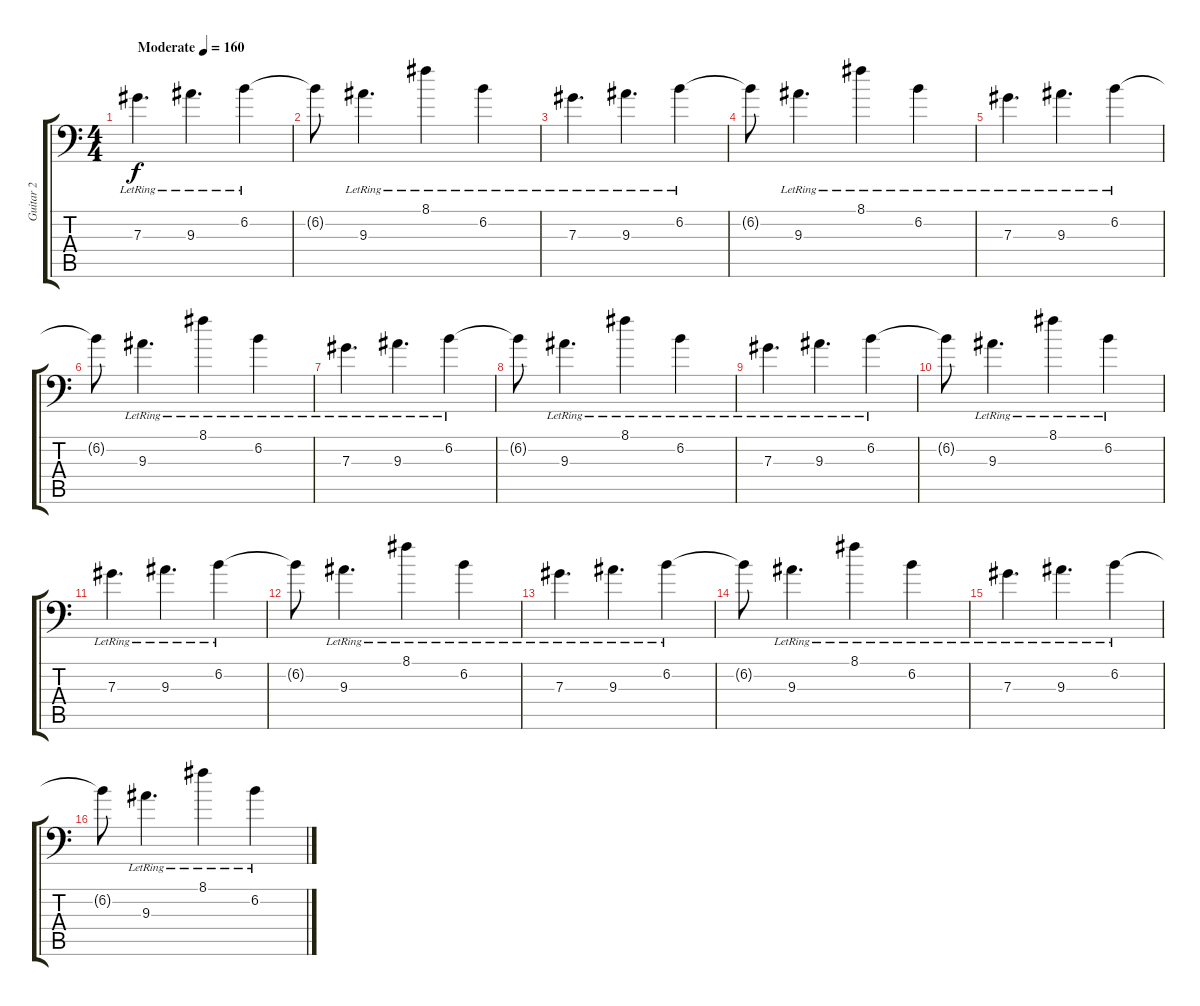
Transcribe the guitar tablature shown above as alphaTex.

\track ("Guitar 2" "Guitar 2") {instrument distortionguitar}
\staff {score tabs}
\tuning (Bb3 F3 Db3 Ab2 Eb2 Ab1) {hide}
\ts (4 4)
\tempo (160 "Moderate")
\clef f4
\ks c
7.3{lr}.4{d dy f instrument electricguitarjazz} 9.3{lr}.4{d} 6.2{lr}.4 |
6.2{t}.8 9.3{lr}.4{d} 8.1{lr}.4 6.2{lr}.4 |
7.3{lr}.4{d} 9.3{lr}.4{d} 6.2{lr}.4 |
6.2{t}.8 9.3{lr}.4{d} 8.1{lr}.4 6.2{lr}.4 |
7.3{lr}.4{d} 9.3{lr}.4{d} 6.2{lr}.4 |
6.2{t}.8 9.3{lr}.4{d} 8.1{lr}.4 6.2{lr}.4 |
7.3{lr}.4{d} 9.3{lr}.4{d} 6.2{lr}.4 |
6.2{t}.8 9.3{lr}.4{d} 8.1{lr}.4 6.2{lr}.4 |
7.3{lr}.4{d} 9.3{lr}.4{d} 6.2{lr}.4 |
6.2{t}.8 9.3{lr}.4{d} 8.1{lr}.4 6.2{lr}.4 |
7.3{lr}.4{d} 9.3{lr}.4{d} 6.2{lr}.4 |
6.2{t}.8 9.3{lr}.4{d} 8.1{lr}.4 6.2{lr}.4 |
7.3{lr}.4{d} 9.3{lr}.4{d} 6.2{lr}.4 |
6.2{t}.8 9.3{lr}.4{d} 8.1{lr}.4 6.2{lr}.4 |
7.3{lr}.4{d} 9.3{lr}.4{d} 6.2{lr}.4 |
6.2{t}.8 9.3{lr}.4{d} 8.1{lr}.4 6.2{lr}.4
